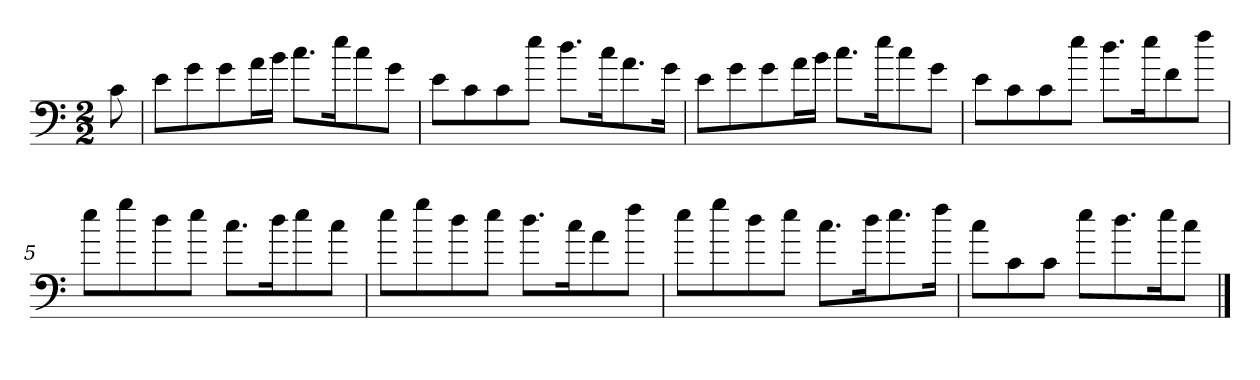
**kern
*part1
*staff1
*clefF4
*k[]
*C:
*M2/2
=
8c
=1
8e\L
8g\
8g\
16a\L
16b\JJ
8.cc\L
16ee\K
8cc\
8g\J
=2
8e\L
8c\
8c\
8ee\J
8.dd\L
16cc\K
8.a\
16g\Jk
=3
8e\L
8g\
8g\
16a\L
16b\JJ
8.cc\L
16ee\K
8cc\
8g\J
=4
8e\L
8c\
8c\
8ee\J
8.dd\L
16ee\K
8f\
8ff\J
=5
8ee\L
8gg\
8dd\
8ee\J
8.cc\L
16dd\K
8ee\
8cc\J
=6
8ee\L
8gg\
8dd\
8ee\J
8.dd\L
16cc\K
8a\
8ff\J
=7
8ee\L
8gg\
8dd\
8ee\J
8.cc\L
16dd\K
8.ee\
16ff\Jk
=8
8cc\L
8c\
8c\J
8ee\L
8.dd\
16ee\K
8cc\J
==
*-
